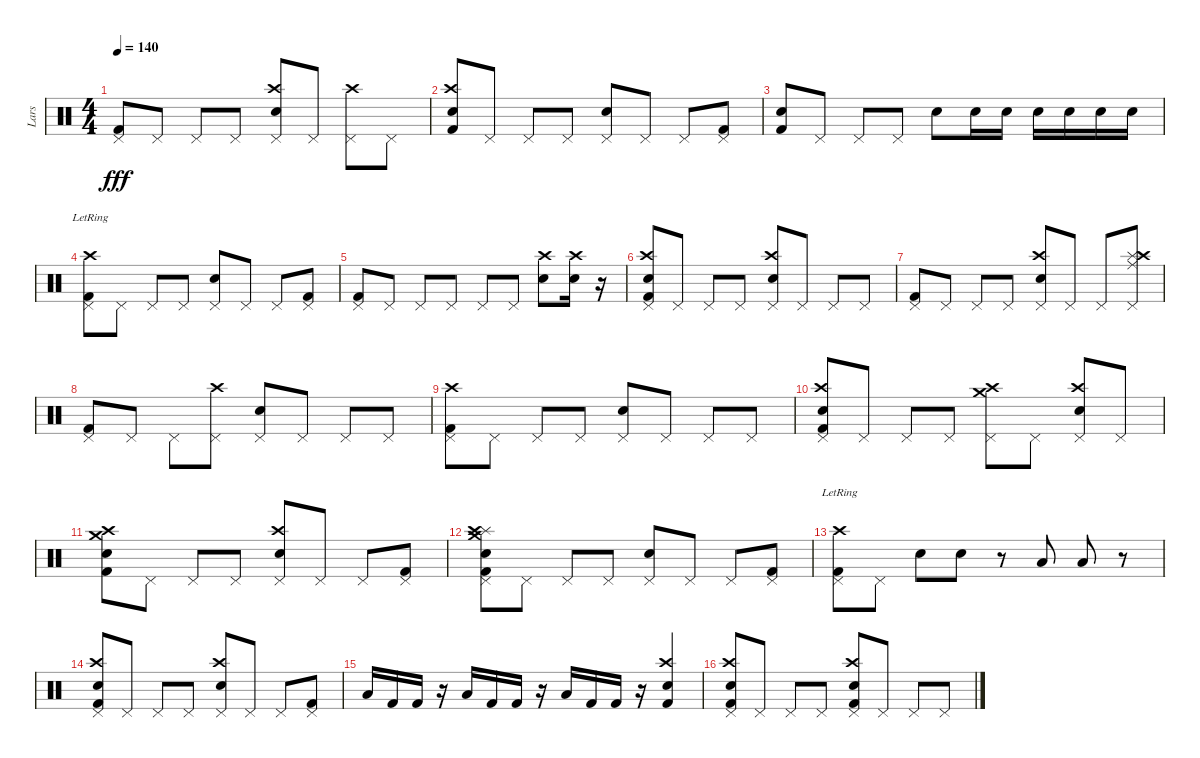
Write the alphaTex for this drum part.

\track ("Lars" "Lars") {instrument percussion}
\staff {score}
\articulation defaults
\ts (4 4)
\tempo 140
\clef neutral
\ks c
("Pedal Hi-Hat (hit)" "Kick (hit) 2").8{dy fff} "Pedal Hi-Hat (hit)".8 "Pedal Hi-Hat (hit)".8 "Pedal Hi-Hat (hit)".8 ("Crash high (hit)" "Pedal Hi-Hat (hit)" "Snare (hit) 2").8 "Pedal Hi-Hat (hit)".8 ("Crash high (hit)" "Pedal Hi-Hat (hit)").8 "Pedal Hi-Hat (hit)".8 |
("Crash high (hit)" "Snare (hit) 2" "Kick (hit) 2").8 "Pedal Hi-Hat (hit)".8 "Pedal Hi-Hat (hit)".8 "Pedal Hi-Hat (hit)".8 ("Pedal Hi-Hat (hit)" "Snare (hit) 2").8 "Pedal Hi-Hat (hit)".8 "Pedal Hi-Hat (hit)".8 ("Pedal Hi-Hat (hit)" "Kick (hit) 2").8 |
("Snare (hit) 2" "Kick (hit) 2").8 "Pedal Hi-Hat (hit)".8 "Pedal Hi-Hat (hit)".8 "Pedal Hi-Hat (hit)".8 "Snare (hit) 2".8 "Snare (hit) 2".16 "Snare (hit) 2".16 "Snare (hit) 2".16 "Snare (hit) 2".16 "Snare (hit) 2".16 "Snare (hit) 2".16 |
("Crash high (hit)"{lr} "Pedal Hi-Hat (hit)" "Kick (hit) 2").8 "Pedal Hi-Hat (hit)".8 "Pedal Hi-Hat (hit)".8 "Pedal Hi-Hat (hit)".8 ("Pedal Hi-Hat (hit)" "Snare (hit) 2").8 "Pedal Hi-Hat (hit)".8 "Pedal Hi-Hat (hit)".8 ("Pedal Hi-Hat (hit)" "Kick (hit) 2").8 |
("Pedal Hi-Hat (hit)" "Kick (hit) 2").8 "Pedal Hi-Hat (hit)".8 "Pedal Hi-Hat (hit)".8 "Pedal Hi-Hat (hit)".8 "Pedal Hi-Hat (hit)".8 "Pedal Hi-Hat (hit)".8 ("Crash high (hit)" "Snare (hit) 2").8 ("Crash high (hit)" "Snare (hit) 2").16 r.16 |
("Kick (hit) 2" "Crash high (hit)" "Pedal Hi-Hat (hit)" "Snare (hit) 2").8 "Pedal Hi-Hat (hit)".8 "Pedal Hi-Hat (hit)".8 "Pedal Hi-Hat (hit)".8 ("Crash high (hit)" "Pedal Hi-Hat (hit)" "Snare (hit) 2").8 "Pedal Hi-Hat (hit)".8 "Pedal Hi-Hat (hit)".8 "Pedal Hi-Hat (hit)".8 |
("Pedal Hi-Hat (hit)" "Kick (hit) 2").8 "Pedal Hi-Hat (hit)".8 "Pedal Hi-Hat (hit)".8 "Pedal Hi-Hat (hit)".8 ("Crash high (hit)" "Pedal Hi-Hat (hit)" "Snare (hit) 2").8 "Pedal Hi-Hat (hit)".8 "Pedal Hi-Hat (hit)".8 ("Splash (hit)" "Crash high (hit)" "Ride (middle)" "Pedal Hi-Hat (hit)").8 |
("Pedal Hi-Hat (hit)" "Kick (hit) 2").8 "Pedal Hi-Hat (hit)".8 "Pedal Hi-Hat (hit)".8 ("Crash high (hit)" "Pedal Hi-Hat (hit)").8 ("Pedal Hi-Hat (hit)" "Snare (hit) 2").8 "Pedal Hi-Hat (hit)".8 "Pedal Hi-Hat (hit)".8 "Pedal Hi-Hat (hit)".8 |
("Crash high (hit)" "Pedal Hi-Hat (hit)" "Kick (hit) 2").8 "Pedal Hi-Hat (hit)".8 "Pedal Hi-Hat (hit)".8 "Pedal Hi-Hat (hit)".8 ("Pedal Hi-Hat (hit)" "Snare (hit) 2").8 "Pedal Hi-Hat (hit)".8 "Pedal Hi-Hat (hit)".8 "Pedal Hi-Hat (hit)".8 |
("Crash high (hit)" "Pedal Hi-Hat (hit)" "Snare (hit) 2" "Kick (hit) 2").8 "Pedal Hi-Hat (hit)".8 "Pedal Hi-Hat (hit)".8 "Pedal Hi-Hat (hit)".8 ("Crash medium (hit)" "Crash high (hit)" "Pedal Hi-Hat (hit)").8 "Pedal Hi-Hat (hit)".8 ("Crash high (hit)" "Pedal Hi-Hat (hit)" "Snare (hit) 2").8 "Pedal Hi-Hat (hit)".8 |
("Crash medium (hit)" "Crash high (hit)" "Snare (hit) 2" "Kick (hit) 2").8 "Pedal Hi-Hat (hit)".8 "Pedal Hi-Hat (hit)".8 "Pedal Hi-Hat (hit)".8 ("Crash high (hit)" "Pedal Hi-Hat (hit)" "Snare (hit) 2").8 "Pedal Hi-Hat (hit)".8 "Pedal Hi-Hat (hit)".8 ("Pedal Hi-Hat (hit)" "Kick (hit) 2").8 |
("Crash medium (hit)" "Splash (hit)" "Pedal Hi-Hat (hit)" "Crash high (hit)" "Snare (hit) 2" "Kick (hit) 2").8 "Pedal Hi-Hat (hit)".8 "Pedal Hi-Hat (hit)".8 "Pedal Hi-Hat (hit)".8 ("Pedal Hi-Hat (hit)" "Snare (hit) 2").8 "Pedal Hi-Hat (hit)".8 "Pedal Hi-Hat (hit)".8 ("Pedal Hi-Hat (hit)" "Kick (hit) 2").8 |
("Crash high (hit)"{lr} "Pedal Hi-Hat (hit)" "Kick (hit) 2").8 "Pedal Hi-Hat (hit)".8 "Snare (hit) 2".8 "Snare (hit) 2".8 r.8 "Low Floor Tom (hit)".8 "Low Floor Tom (hit)".8 r.8 |
("Crash high (hit)" "Pedal Hi-Hat (hit)" "Snare (hit) 2" "Kick (hit) 2").8 "Pedal Hi-Hat (hit)".8 "Pedal Hi-Hat (hit)".8 "Pedal Hi-Hat (hit)".8 ("Crash high (hit)" "Pedal Hi-Hat (hit)" "Snare (hit) 2").8 "Pedal Hi-Hat (hit)".8 "Pedal Hi-Hat (hit)".8 ("Pedal Hi-Hat (hit)" "Kick (hit) 2").8 |
"Low Floor Tom (hit)".16 "Kick (hit) 2".16 "Kick (hit) 2".16 r.16 "Low Floor Tom (hit)".16 "Kick (hit) 2".16 "Kick (hit) 2".16 r.16 "Low Floor Tom (hit)".16 "Kick (hit) 2".16 "Kick (hit) 2".16 r.16 ("Crash high (hit)" "Snare (hit) 2" "Kick (hit) 2").4 |
("Pedal Hi-Hat (hit)" "Crash high (hit)" "Snare (hit) 2" "Kick (hit) 2").8 "Pedal Hi-Hat (hit)".8 "Pedal Hi-Hat (hit)".8 "Pedal Hi-Hat (hit)".8 ("Pedal Hi-Hat (hit)" "Crash high (hit)" "Snare (hit) 2" "Kick (hit) 2").8 "Pedal Hi-Hat (hit)".8 "Pedal Hi-Hat (hit)".8 "Pedal Hi-Hat (hit)".8
